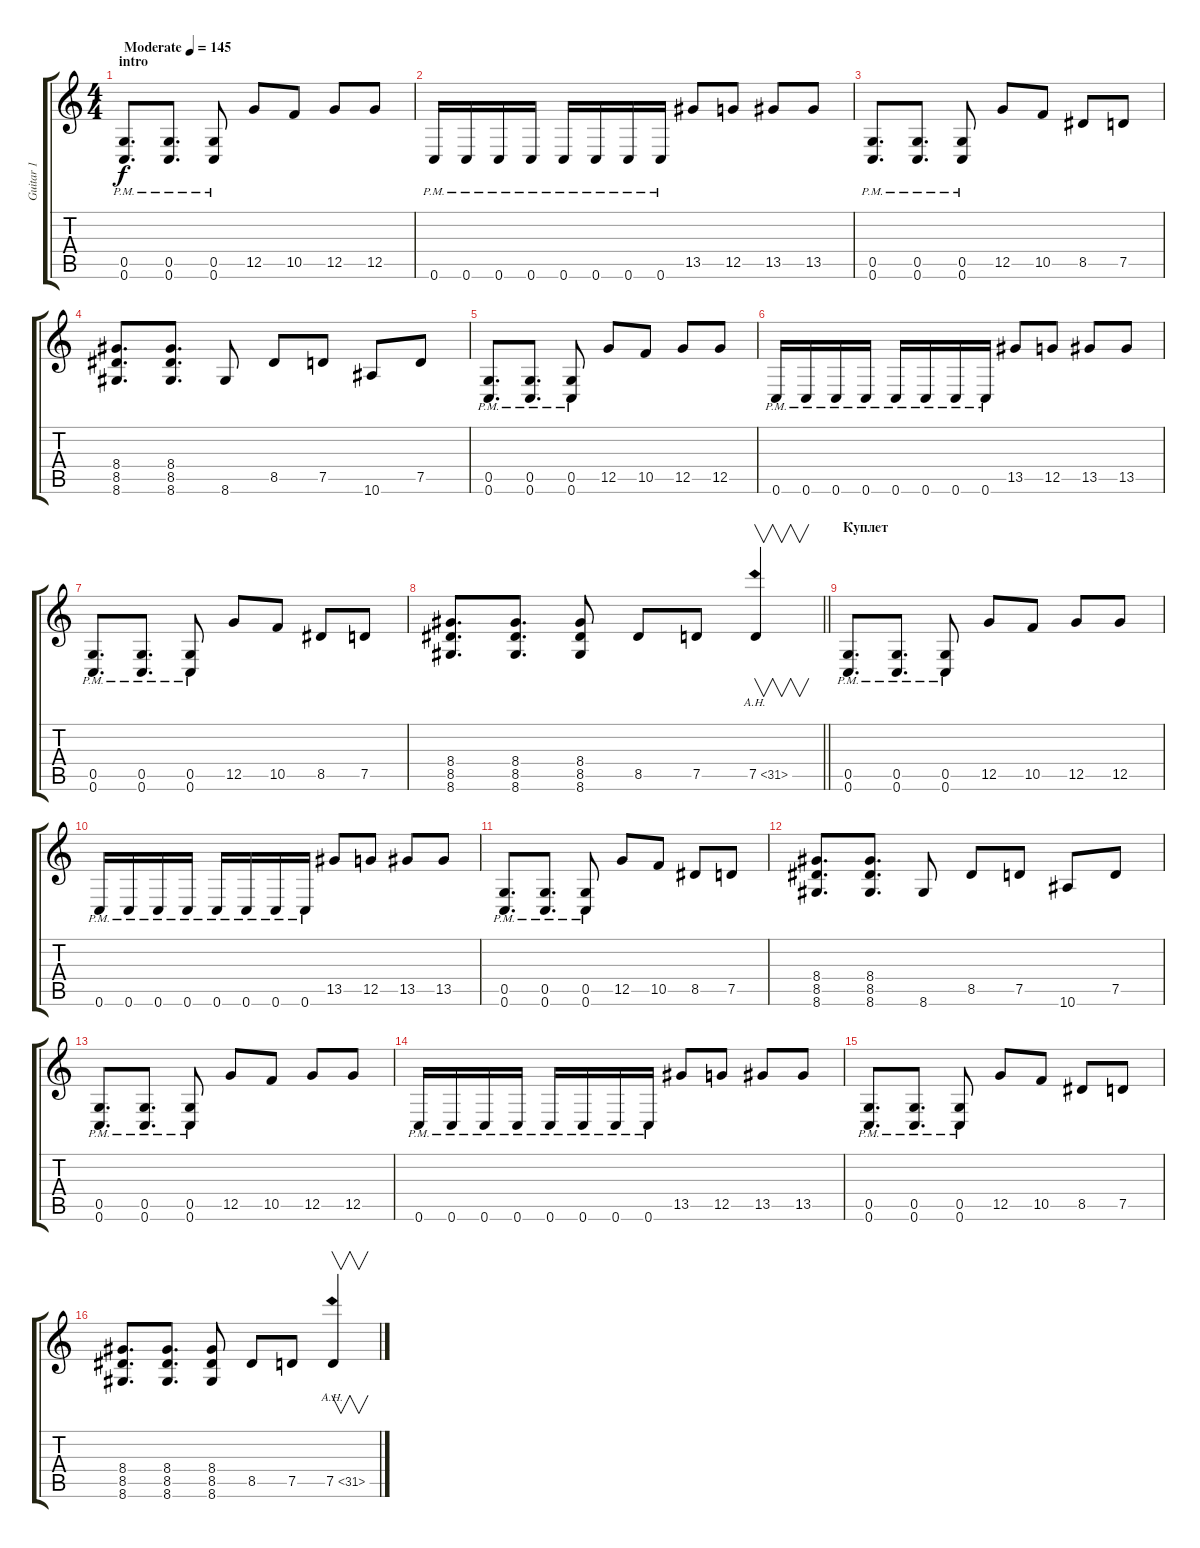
\track ("Guitar 1" "Guitar 1") {instrument distortionguitar}
\staff {score tabs}
\tuning (D4 A3 F3 C3 G2 C2) {hide}
\ts (4 4)
\section ("" "intro")
\tempo (145 "Moderate")
\clef g2
\ks c
(0.5{pm} 0.6{pm}).8{d dy f instrument distortionguitar} (0.5{pm} 0.6{pm}).8{d} (0.5{pm} 0.6{pm}).8 12.5.8 10.5.8 12.5.8 12.5.8 |
0.6{pm}.16 0.6{pm}.16 0.6{pm}.16 0.6{pm}.16 0.6{pm}.16 0.6{pm}.16 0.6{pm}.16 0.6{pm}.16 13.5.8 12.5.8 13.5.8 13.5.8 |
(0.5{pm} 0.6{pm}).8{d} (0.5{pm} 0.6{pm}).8{d} (0.5{pm} 0.6{pm}).8 12.5.8 10.5.8 8.5.8 7.5.8 |
(8.4 8.5 8.6).8{d} (8.4 8.5 8.6).8{d} 8.6.8 8.5.8 7.5.8 10.6.8 7.5.8 |
(0.5{pm} 0.6{pm}).8{d} (0.5{pm} 0.6{pm}).8{d} (0.5{pm} 0.6{pm}).8 12.5.8 10.5.8 12.5.8 12.5.8 |
0.6{pm}.16 0.6{pm}.16 0.6{pm}.16 0.6{pm}.16 0.6{pm}.16 0.6{pm}.16 0.6{pm}.16 0.6{pm}.16 13.5.8 12.5.8 13.5.8 13.5.8 |
(0.5{pm} 0.6{pm}).8{d} (0.5{pm} 0.6{pm}).8{d} (0.5{pm} 0.6{pm}).8 12.5.8 10.5.8 8.5.8 7.5.8 |
\barLineRight lightlight
(8.4 8.5 8.6).8{d} (8.4 8.5 8.6).8{d} (8.4 8.5 8.6).8 8.5.8 7.5.8 7.5{ah 24}.4{v} |
\section ("" "Куплет")
(0.5{pm} 0.6{pm}).8{d} (0.5{pm} 0.6{pm}).8{d} (0.5{pm} 0.6{pm}).8 12.5.8 10.5.8 12.5.8 12.5.8 |
0.6{pm}.16 0.6{pm}.16 0.6{pm}.16 0.6{pm}.16 0.6{pm}.16 0.6{pm}.16 0.6{pm}.16 0.6{pm}.16 13.5.8 12.5.8 13.5.8 13.5.8 |
(0.5{pm} 0.6{pm}).8{d} (0.5{pm} 0.6{pm}).8{d} (0.5{pm} 0.6{pm}).8 12.5.8 10.5.8 8.5.8 7.5.8 |
(8.4 8.5 8.6).8{d} (8.4 8.5 8.6).8{d} 8.6.8 8.5.8 7.5.8 10.6.8 7.5.8 |
(0.5{pm} 0.6{pm}).8{d} (0.5{pm} 0.6{pm}).8{d} (0.5{pm} 0.6{pm}).8 12.5.8 10.5.8 12.5.8 12.5.8 |
0.6{pm}.16 0.6{pm}.16 0.6{pm}.16 0.6{pm}.16 0.6{pm}.16 0.6{pm}.16 0.6{pm}.16 0.6{pm}.16 13.5.8 12.5.8 13.5.8 13.5.8 |
(0.5{pm} 0.6{pm}).8{d} (0.5{pm} 0.6{pm}).8{d} (0.5{pm} 0.6{pm}).8 12.5.8 10.5.8 8.5.8 7.5.8 |
(8.4 8.5 8.6).8{d} (8.4 8.5 8.6).8{d} (8.4 8.5 8.6).8 8.5.8 7.5.8 7.5{ah 24}.4{v}
